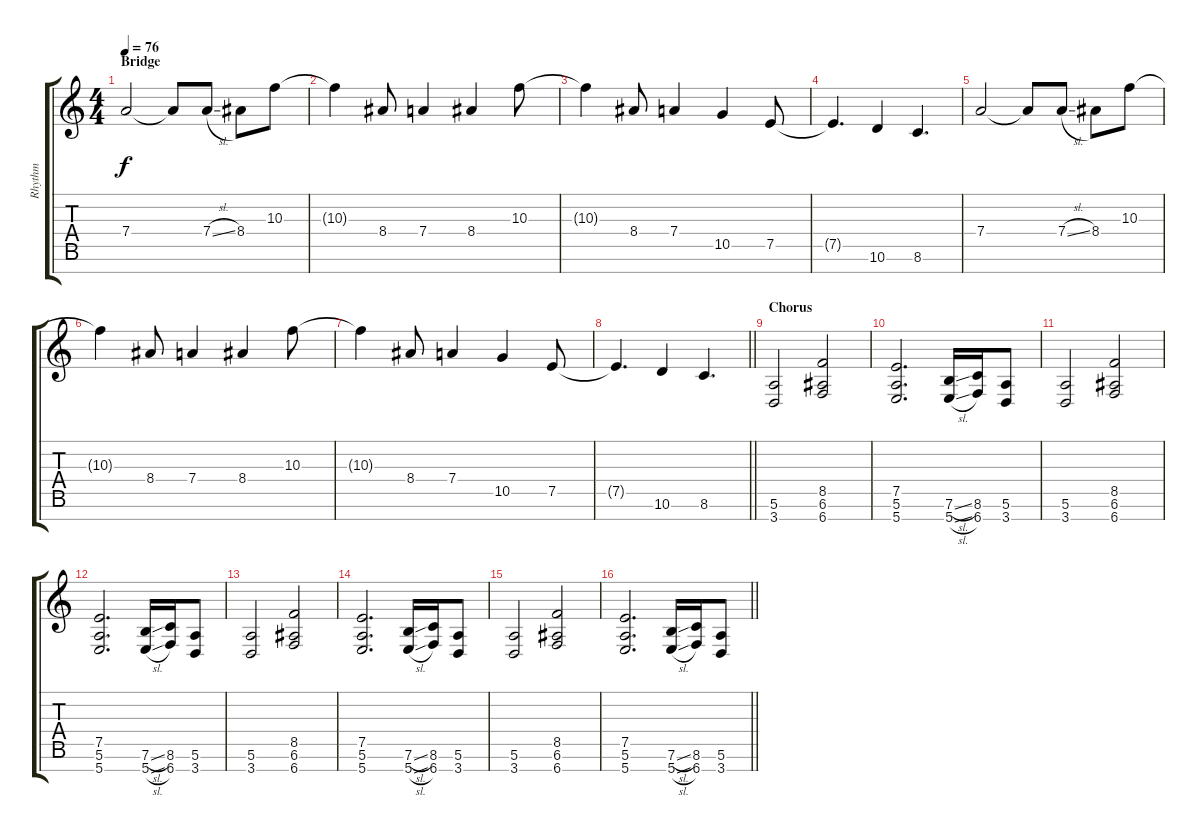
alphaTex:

\track ("Rhythm" "Rhythm") {instrument distortionguitar}
\staff {score tabs}
\tuning (E4 B3 G3 D3 A2 E2 B1) {hide}
\ts (4 4)
\section ("" "Bridge")
\tempo 76
\clef g2
\ks c
7.4.2{dy f} 7.4{t}.8 7.4{sl}.8 8.4.8 10.3.8 |
10.3{t}.4 8.4.8 7.4.4 8.4.4 10.3.8 |
10.3{t}.4 8.4.8 7.4.4 10.5.4 7.5.8 |
7.5{t}.4{d} 10.6.4 8.6.4{d} |
7.4.2 7.4{t}.8 7.4{sl}.8 8.4.8 10.3.8 |
10.3{t}.4 8.4.8 7.4.4 8.4.4 10.3.8 |
10.3{t}.4 8.4.8 7.4.4 10.5.4 7.5.8 |
\barLineRight lightlight
7.5{t}.4{d} 10.6.4 8.6.4{d} |
\section ("" "Chorus")
(5.6 3.7).2 (8.5 6.6 6.7).2 |
(7.5 5.6 5.7).2{d} (7.6{sl} 5.7{sl}).16 (8.6 6.7).16 (5.6 3.7).8 |
(5.6 3.7).2 (8.5 6.6 6.7).2 |
(7.5 5.6 5.7).2{d} (7.6{sl} 5.7{sl}).16 (8.6 6.7).16 (5.6 3.7).8 |
(5.6 3.7).2 (8.5 6.6 6.7).2 |
(7.5 5.6 5.7).2{d} (7.6{sl} 5.7{sl}).16 (8.6 6.7).16 (5.6 3.7).8 |
(5.6 3.7).2 (8.5 6.6 6.7).2 |
\barLineRight lightlight
(7.5 5.6 5.7).2{d} (7.6{sl} 5.7{sl}).16 (8.6 6.7).16 (5.6 3.7).8
